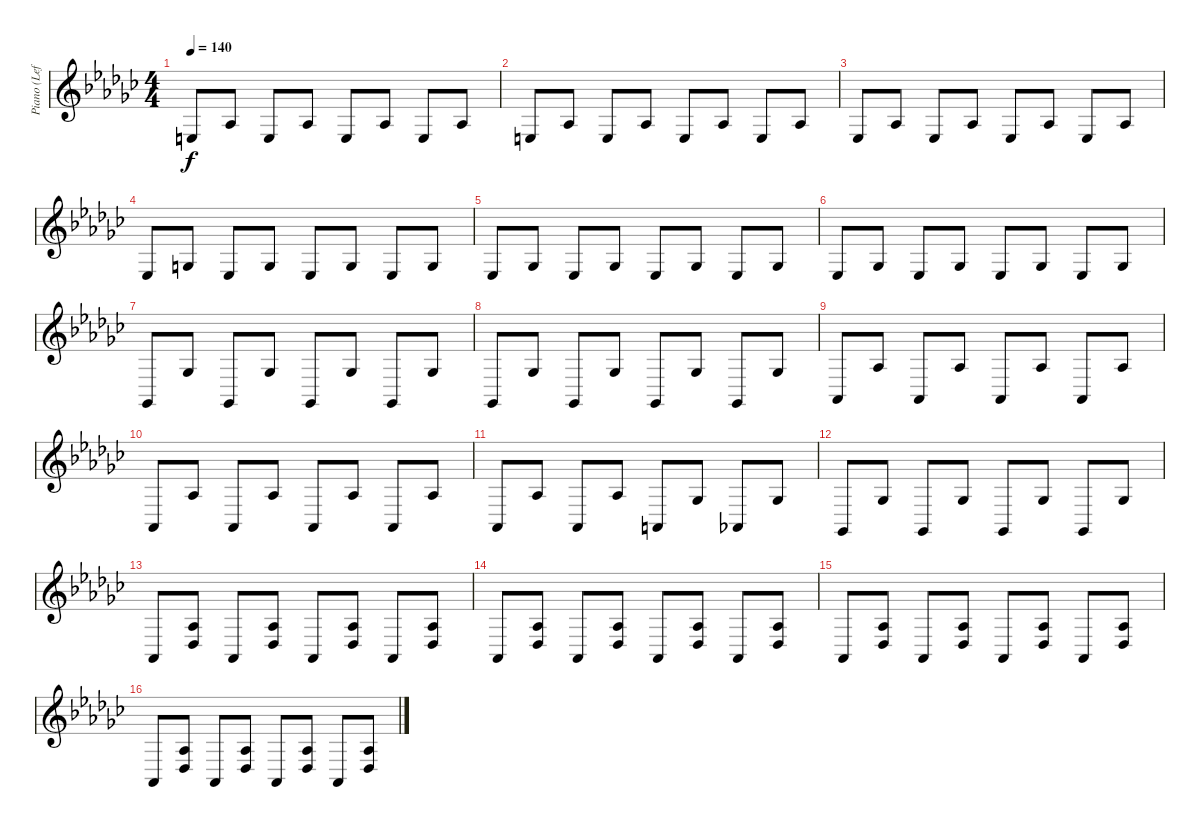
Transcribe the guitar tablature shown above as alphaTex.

\track ("Piano (Left Hand)" "Piano (Lef") {instrument acousticgrandpiano}
\staff {score}
\tuning (E4 B3 G3 D3 A2 E2) {hide}
\ts (4 4)
\tempo 140
\clef g2
\ks ebminor
2.4.8{dy f} 1.3.8 2.4.8 1.3.8 2.4.8 1.3.8 2.4.8 1.3.8 |
2.4.8 1.3.8 7.5.8 6.4.8 7.5.8 6.4.8 7.5.8 6.4.8 |
6.5.8 6.4.8 6.5.8 6.4.8 6.5.8 6.4.8 6.5.8 6.4.8 |
6.5.8 5.4.8 6.5.8 5.4.8 6.5.8 5.4.8 6.5.8 5.4.8 |
6.5.8 4.4.8 6.5.8 4.4.8 6.5.8 4.4.8 6.5.8 4.4.8 |
6.5.8 4.4.8 6.5.8 4.4.8 11.6.8 4.4.8 11.6.8 4.4.8 |
2.6.8 4.4.8 2.6.8 4.4.8 2.6.8 4.4.8 2.6.8 4.4.8 |
2.6.8 4.4.8 2.6.8 4.4.8 2.6.8 4.4.8 2.6.8 4.4.8 |
4.6.8 6.4.8 4.6.8 6.4.8 4.6.8 6.4.8 4.6.8 6.4.8 |
4.6.8 6.4.8 4.6.8 6.4.8 4.6.8 6.4.8 4.6.8 6.4.8 |
4.6.8 6.4.8 4.6.8 6.4.8 5.6.8 4.4.8 4.6.8 4.4.8 |
2.6.8 4.4.8 2.6.8 4.4.8 2.6.8 4.4.8 2.6.8 4.4.8 |
4.6.8 (6.4 4.5).8 4.6.8 (6.4 4.5).8 4.6.8 (6.4 4.5).8 4.6.8 (6.4 4.5).8 |
4.6.8 (6.4 4.5).8 4.6.8 (6.4 4.5).8 4.6.8 (6.4 4.5).8 4.6.8 (6.4 4.5).8 |
4.6.8 (6.4 4.5).8 4.6.8 (6.4 4.5).8 4.6.8 (6.4 4.5).8 4.6.8 (6.4 4.5).8 |
4.6.8 (6.4 4.5).8 4.6.8 (6.4 4.5).8 4.6.8 (6.4 4.5).8 4.6.8 (6.4 4.5).8
